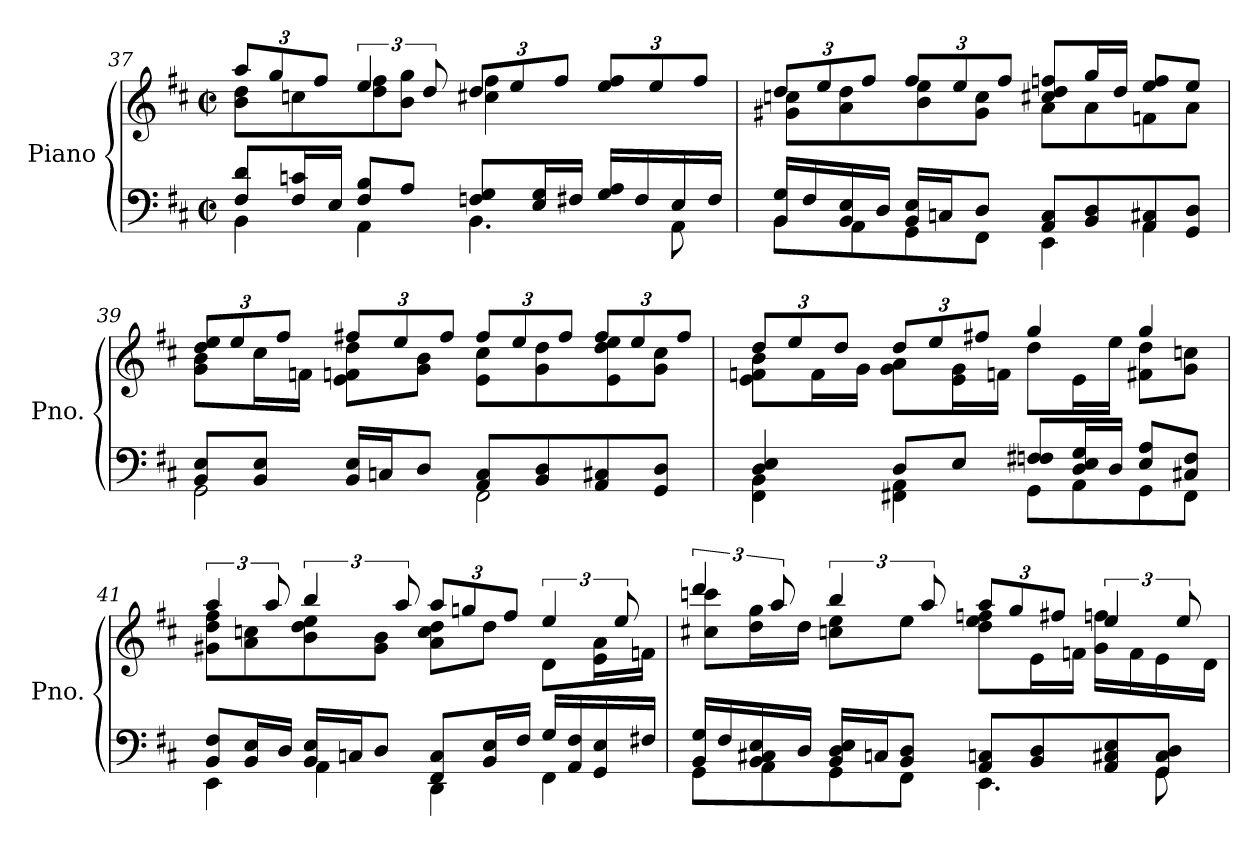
**kern	**kern
*part1	*part1
*staff2	*staff1
*I"Piano	*
*I'Pno.	*
*clefF4	*clefG2
*k[f#c#]	*k[f#c#]
*M2/2	*M2/2
*met(c|)	*met(c|)
=37	=37
*^	*
*	*	*Xbrackettup
*	*	*^
8F#/ 8d/L	4BB\	12aa/L	8b\ 8dd\L
.	.	12gg/	.
16F#/ 16cn/L	.	.	8ccn\
.	.	12ff#/J	.
16E/JJ	.	.	.
*	*	*brackettup	*
8F#/ 8B/L	4AA\	6ee/	8dd\ 8ff#\
8A/J	.	.	8b\ 8gg\J
.	.	12dd/	.
*	*	*Xbrackettup	*
8Fn/ 8G/L	4.BB\	12dd/L	4cc#X\ 4ff#\
.	.	12ee/	.
16E/ 16G/L	.	.	.
.	.	12ff#/J	.
16F#X/JJ	.	.	.
16G/ 16A/LL	.	12ee/ 12ff#/L	4ryy
16F#/	.	.	.
.	.	12ee/	.
16E/	8AA\	.	.
.	.	12ff#/J	.
16F#/JJ	.	.	.
!!LO:PB:g=z	!!
=38	=38	=38	=38
16BB/ 16G/LL	8BB\L	12dd/L	8g#X\ 8ccn\L
16F#/	.	.	.
.	.	12ee/	.
16BB/ 16E/	8AA\	.	8a\ 8dd\
.	.	12ff#/J	.
16D/JJ	.	.	.
16BB/ 16E/LL	8GG\	12ff#/L	8b\ 8ee\
16Cn/J	.	.	.
.	.	12ee/	.
8D/J	8FF#\J	.	8g#\ 8cc\J
.	.	12ff#/J	.
8AA/ 8C/L	4EE\	8cc#X/ 8dd/ 8ffn/L	8a\L
8BB/ 8D/	.	16gg/L	8a\
.	.	16dd/JJ	.
8AA/ 8C#X/	4AA\	8ee/ 8ff/L	8fn\
8GG/ 8D/J	.	8ee/J	8a\J
=39	=39	=39	=39
8BB/ 8E/L	2GG\	12dd/ 12ee/L	8g\ 8b\L
.	.	12ee/	.
8BB/ 8E/J	.	.	16cc#\L
.	.	12ff#/J	.
.	.	.	16fn\JJ
16BB/ 16E/LL	.	12ff#X/L	8e\ 8fn\ 8dd\L
16Cn/J	.	.	.
.	.	12ee/	.
8D/J	.	.	8g\ 8b\J
.	.	12ff#/J	.
8AA/ 8C/L	2FF#\	12ff#/L	8e\ 8cc#\L
.	.	12ee/	.
8BB/ 8D/	.	.	8g\ 8dd\
.	.	12ff#/J	.
8AA/ 8C#X/	.	12ff#/L	8e\ 8dd\ 8ee\
.	.	12ee/	.
8GG/ 8D/J	.	.	8g\ 8cc#\J
.	.	12ff#/J	.
!!LO:LB:g=z	!!
=40	=40	=40	=40
4D/ 4E/	4FF#\ 4BB\	12dd/L	8e\ 8fn\ 8b\L
.	.	12ee/	.
.	.	.	16f\L
.	.	12dd/J	.
.	.	.	16g\JJ
8D/L	4FF#X\ 4AA\	12dd/L	8g\ 8a\L
.	.	12ee/	.
8E/J	.	.	16e\ 16g\L
.	.	12ff#X/J	.
.	.	.	16fn\JJ
8Fn/ 8F#X/L	8GG\L	4gg/	8dd\L
16D/ 16E/ 16G/L	8AA\	.	16e\L
16D/JJ	.	.	16ee\JJ
8E/ 8A/L	8GG\	4gg/	8f#X\ 8dd\L
8C#X/ 8F#/J	8FF#\J	.	8g\ 8ccn\J
=41	=41	=41	=41
*	*	*brackettup	*
8BB/ 8F#/L	4EE\	6aa/	8g#X\ 8dd\ 8ff#\L
16BB/ 16E/L	.	.	8a\ 8ccn\
.	.	12aa/	.
16D/JJ	.	.	.
16BB/ 16E/LL	4AA\	6bb/	8b\ 8dd\ 8ee\
16Cn/J	.	.	.
8D/J	.	.	8g#\ 8b\J
.	.	12aa/	.
*	*	*Xbrackettup	*
8FF#/ 8C/L	4DD\	12aa/L	8a\ 8cc\ 8dd\L
.	.	12ggn/	.
16BB/ 16E/L	.	.	8dd\J
.	.	12ff#/J	.
16F#/JJ	.	.	.
*	*	*brackettup	*
16G/LL	4FF#\	6ee/	8d\L
16AA/ 16F#/	.	.	.
16GG/ 16E/	.	.	16e\ 16a\L
.	.	12ee/	.
16F#X/JJ	.	.	16fn\JJ
!!LO:LB:g=z	!!
=42	=42	=42	=42
16BB/ 16G/LL	8GG\L	6ddd/	8cc#X\ 8cccn\L
16F#/	.	.	.
16BB/ 16C#X/ 16E/	8AA\	.	16dd\ 16gg\L
.	.	12aa/	.
16D/JJ	.	.	16dd\JJ
16BB/ 16D/ 16E/LL	8GG\	6bb/	8ccn\ 8ee\L
16Cn/J	.	.	.
8BB/ 8D/J	8FF#\J	.	8ee\J
.	.	12aa/	.
*	*	*Xbrackettup	*
8AA/ 8Cn/L	4.EE\	12aa/L	8dd\ 8ee\ 8ffn\L
.	.	12gg/	.
8BB/ 8D/	.	.	16e\L
.	.	12ff#X/J	.
.	.	.	16fn\JJ
*	*	*brackettup	*
8AA/ 8C#X/ 8E/	.	6ee/	16g\ 16ffn\LL
.	.	.	16f\
8GG/ 8C#/ 8D/J	8GG\	.	16e\
.	.	12ee/	.
.	.	.	16d\JJ
*v	*v	*	*
*	*v	*v
=	=
*-	*-
